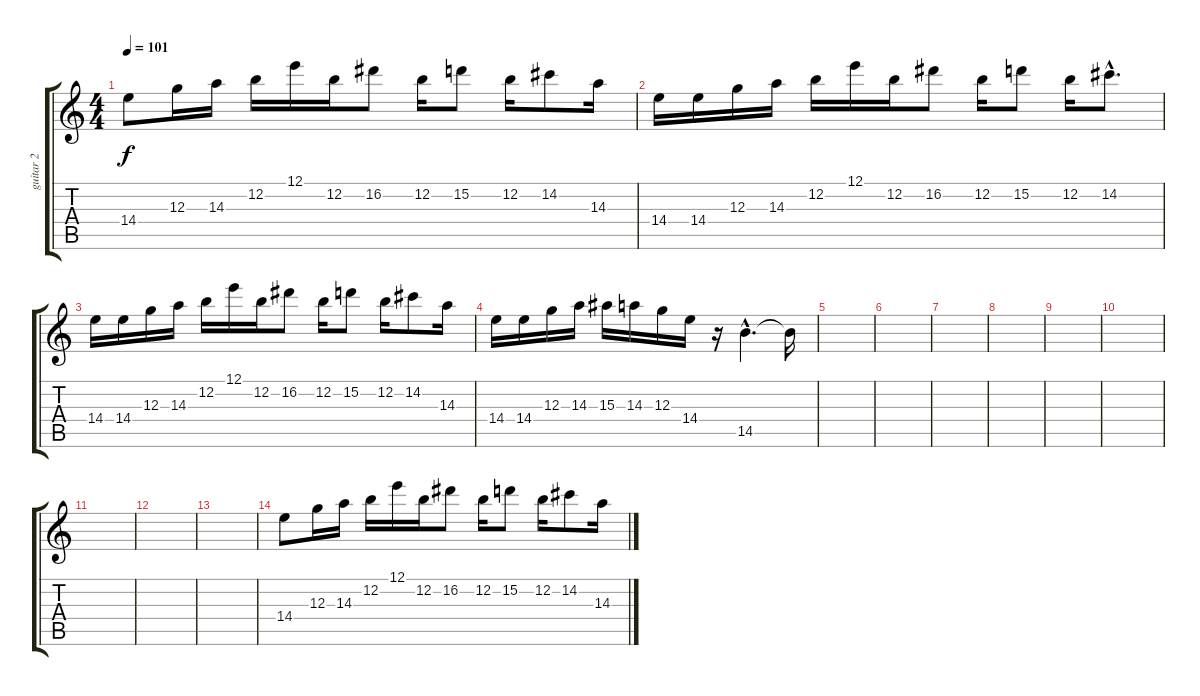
\track ("guitar 2" "guitar 2") {instrument electricguitarclean}
\staff {score tabs}
\tuning (E4 B3 G3 D3 A2 E2) {hide}
\ts (4 4)
\tempo 101
\clef g2
\ks c
14.4.8{dy f instrument electricguitarclean} 12.3.16 14.3.16 12.2.16 12.1.16 12.2.16 16.2.8 12.2.16 15.2.8 12.2.16 14.2.8 14.3.16 |
14.4.16 14.4.16 12.3.16 14.3.16 12.2.16 12.1.16 12.2.16 16.2.8 12.2.16 15.2.8 12.2.16 14.2{hac}.8{d} |
14.4.16 14.4.16 12.3.16 14.3.16 12.2.16 12.1.16 12.2.16 16.2.8 12.2.16 15.2.8 12.2.16 14.2.8 14.3.16 |
14.4.16 14.4.16 12.3.16 14.3.16 15.3.16 14.3.16 12.3.16 14.4.16 r.16 14.5{hac}.4{d} 14.5{t}.16 |
|
|
|
|
|
|
|
|
|
14.4.8 12.3.16 14.3.16 12.2.16 12.1.16 12.2.16 16.2.8 12.2.16 15.2.8 12.2.16 14.2.8 14.3.16
